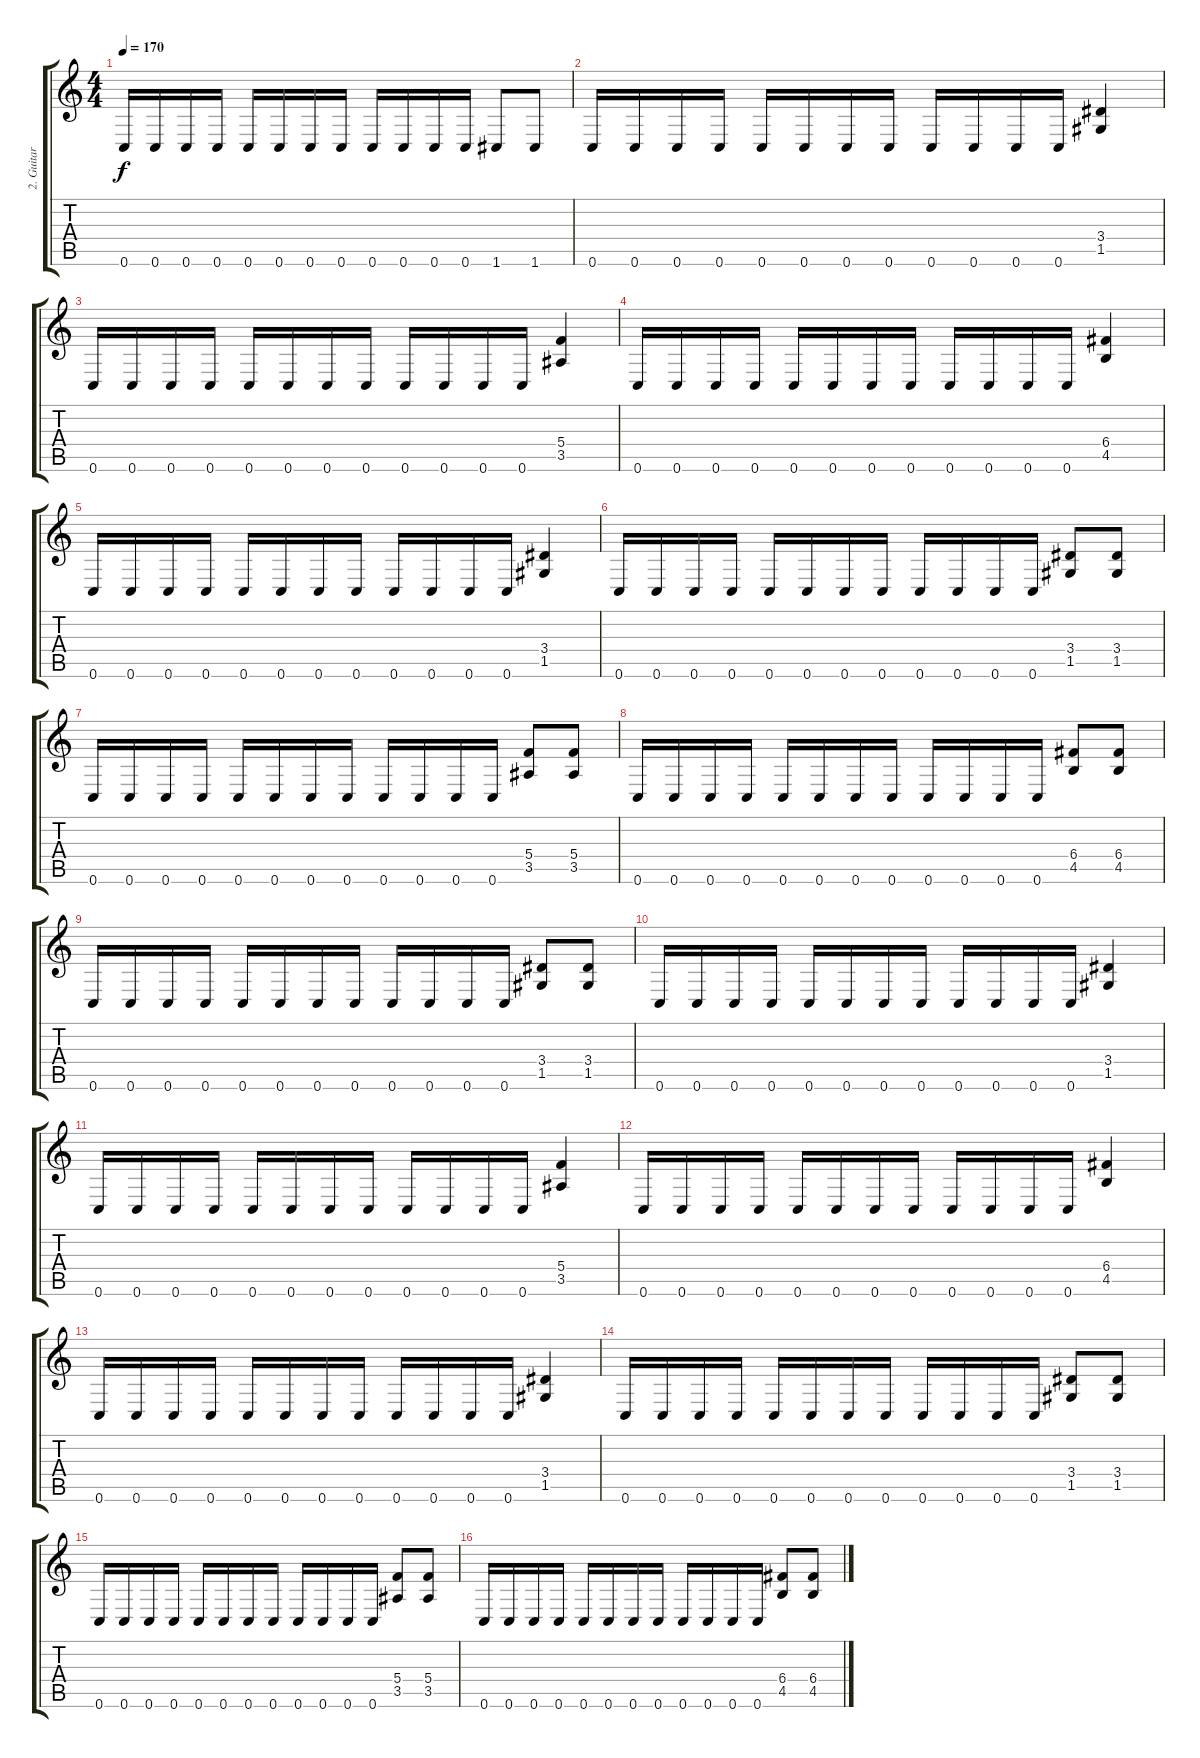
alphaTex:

\track ("2. Guitar" "2. Guitar") {instrument distortionguitar}
\staff {score tabs}
\tuning (D4 A3 F3 C3 G2 C2) {hide}
\ts (4 4)
\tempo 170
\clef g2
\ks c
0.6.16{dy f} 0.6.16 0.6.16 0.6.16 0.6.16 0.6.16 0.6.16 0.6.16 0.6.16 0.6.16 0.6.16 0.6.16 1.6.8 1.6.8 |
0.6.16 0.6.16 0.6.16 0.6.16 0.6.16 0.6.16 0.6.16 0.6.16 0.6.16 0.6.16 0.6.16 0.6.16 (3.4 1.5).4 |
0.6.16 0.6.16 0.6.16 0.6.16 0.6.16 0.6.16 0.6.16 0.6.16 0.6.16 0.6.16 0.6.16 0.6.16 (5.4 3.5).4 |
0.6.16 0.6.16 0.6.16 0.6.16 0.6.16 0.6.16 0.6.16 0.6.16 0.6.16 0.6.16 0.6.16 0.6.16 (6.4 4.5).4 |
0.6.16 0.6.16 0.6.16 0.6.16 0.6.16 0.6.16 0.6.16 0.6.16 0.6.16 0.6.16 0.6.16 0.6.16 (3.4 1.5).4 |
0.6.16 0.6.16 0.6.16 0.6.16 0.6.16 0.6.16 0.6.16 0.6.16 0.6.16 0.6.16 0.6.16 0.6.16 (3.4 1.5).8 (3.4 1.5).8 |
0.6.16 0.6.16 0.6.16 0.6.16 0.6.16 0.6.16 0.6.16 0.6.16 0.6.16 0.6.16 0.6.16 0.6.16 (5.4 3.5).8 (5.4 3.5).8 |
0.6.16 0.6.16 0.6.16 0.6.16 0.6.16 0.6.16 0.6.16 0.6.16 0.6.16 0.6.16 0.6.16 0.6.16 (6.4 4.5).8 (6.4 4.5).8 |
0.6.16 0.6.16 0.6.16 0.6.16 0.6.16 0.6.16 0.6.16 0.6.16 0.6.16 0.6.16 0.6.16 0.6.16 (3.4 1.5).8 (3.4 1.5).8 |
0.6.16{volume 14 balance 8} 0.6.16 0.6.16 0.6.16 0.6.16 0.6.16 0.6.16 0.6.16 0.6.16 0.6.16 0.6.16 0.6.16 (3.4 1.5).4 |
0.6.16 0.6.16 0.6.16 0.6.16 0.6.16 0.6.16 0.6.16 0.6.16 0.6.16 0.6.16 0.6.16 0.6.16 (5.4 3.5).4 |
0.6.16 0.6.16 0.6.16 0.6.16 0.6.16 0.6.16 0.6.16 0.6.16 0.6.16 0.6.16 0.6.16 0.6.16 (6.4 4.5).4 |
0.6.16 0.6.16 0.6.16 0.6.16 0.6.16 0.6.16 0.6.16 0.6.16 0.6.16 0.6.16 0.6.16 0.6.16 (3.4 1.5).4 |
0.6.16 0.6.16 0.6.16 0.6.16 0.6.16 0.6.16 0.6.16 0.6.16 0.6.16 0.6.16 0.6.16 0.6.16 (3.4 1.5).8 (3.4 1.5).8 |
0.6.16 0.6.16 0.6.16 0.6.16 0.6.16 0.6.16 0.6.16 0.6.16 0.6.16 0.6.16 0.6.16 0.6.16 (5.4 3.5).8 (5.4 3.5).8 |
0.6.16 0.6.16 0.6.16 0.6.16 0.6.16 0.6.16 0.6.16 0.6.16 0.6.16 0.6.16 0.6.16 0.6.16 (6.4 4.5).8 (6.4 4.5).8
